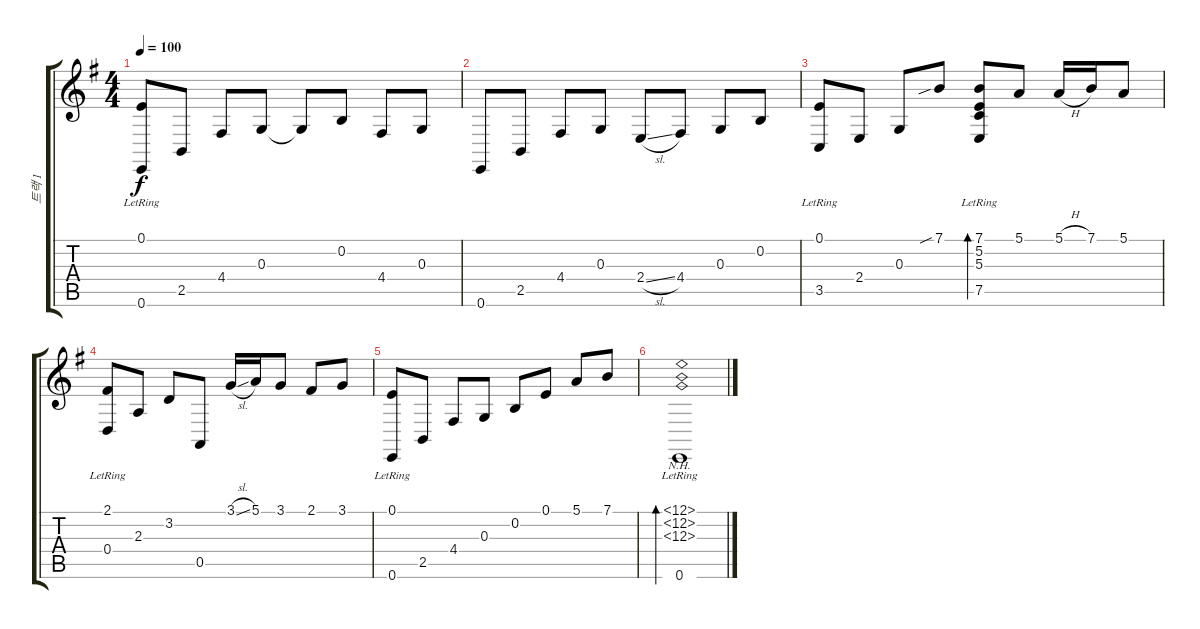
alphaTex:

\track ("트랙 1" "트랙 1") {instrument acousticgrandpiano}
\staff {score tabs}
\tuning (E4 B3 G3 D3 A2 E2) {hide}
\ts (4 4)
\tempo 100
\clef g2
\ks g
(0.1{lr} 0.6).8{dy f} 2.5.8 4.4.8 0.3.8 0.3{t}.8 0.2.8 4.4.8 0.3.8 |
0.6.8 2.5.8 4.4.8 0.3.8 2.4{sl}.8 4.4.8 0.3.8 0.2.8 |
(0.1 3.5{lr}).8 2.4.8 0.3.8 7.1{sib}.8 (7.1{lr} 5.2 5.3 7.5).8{bd 240} 5.1.8 5.1{h}.16 7.1.16 5.1.8 |
(2.1{lr} 0.4).8 2.3.8 3.2.8 0.5.8 3.1{sl}.16 5.1.16 3.1.8 2.1.8 3.1.8 |
(0.1{lr} 0.6).8 2.5.8 4.4.8 0.3.8 0.2.8 0.1.8 5.1.8 7.1.8 |
(12.1{nh lr} 12.2{nh} 12.3{nh} 0.6).1{bd 240}
